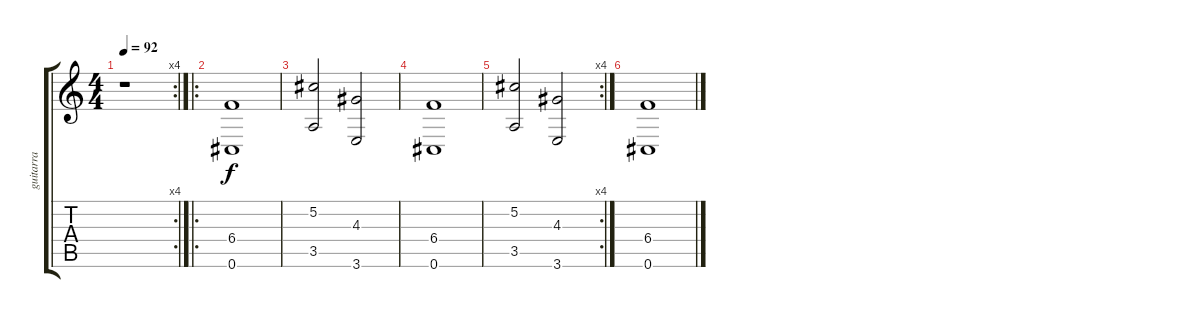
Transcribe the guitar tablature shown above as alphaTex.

\track ("guitarra" "guitarra") {instrument electricguitarclean}
\staff {score tabs}
\tuning (Db4 Ab3 E3 B2 Gb2 Db2) {hide}
\rc 4
\ts (4 4)
\tempo 92
\clef g2
\ks c
r.1{dy f} |
\ro
(6.4 0.6).1 |
(5.2 3.5).2 (4.3 3.6).2 |
(6.4 0.6).1 |
\rc 4
(5.2 3.5).2 (4.3 3.6).2 |
(6.4 0.6).1
